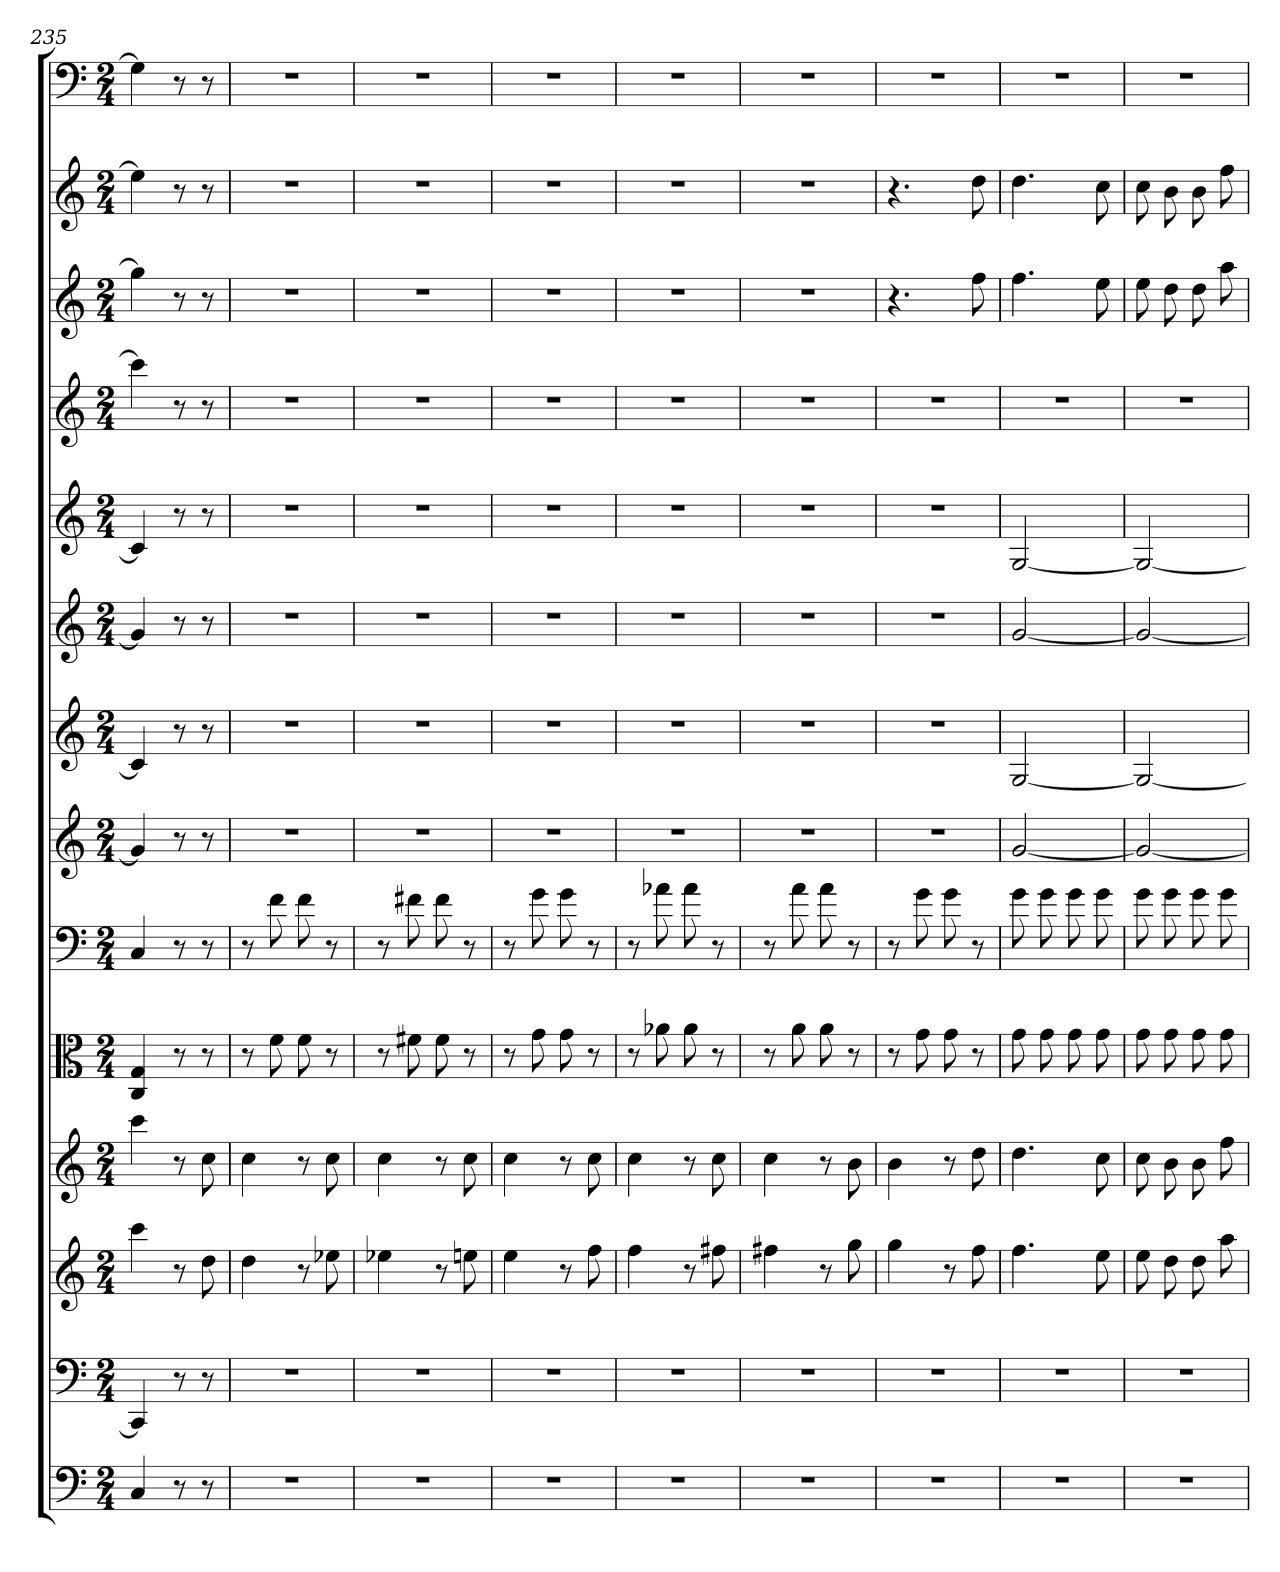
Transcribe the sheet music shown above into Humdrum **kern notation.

**kern	**kern	**kern	**kern	**kern	**kern	**kern	**kern	**kern	**kern	**kern	**kern	**kern	**kern
*part14	*part13	*part12	*part11	*part10	*part9	*part8	*part7	*part6	*part5	*part4	*part3	*part2	*part1
*staff14	*staff13	*staff12	*staff11	*staff10	*staff9	*staff8	*staff7	*staff6	*staff5	*staff4	*staff3	*staff2	*staff1
*clefF4	*clefF4	*	*	*clefC3	*clefF4	*	*	*	*	*	*	*	*clefF4
*k[]	*k[]	*k[]	*k[]	*k[]	*k[]	*k[]	*k[]	*k[]	*k[]	*k[]	*k[]	*k[]	*k[]
*C:	*C:	*C:	*C:	*C:	*C:	*C:	*C:	*C:	*C:	*C:	*C:	*C:	*C:
*M2/4	*M2/4	*M2/4	*M2/4	*M2/4	*M2/4	*M2/4	*M2/4	*M2/4	*M2/4	*M2/4	*M2/4	*M2/4	*M2/4
=235	=235	=235	=235	=235	=235	=235	=235	=235	=235	=235	=235	=235	=235
4C	4CC]	4ccc	4ccc	4C 4G	4C	4g]	4c]	4g]	4c]	4ccc]	4gg]	4ee]	4G]
8r	8r	8r	8r	8r	8r	8r	8r	8r	8r	8r	8r	8r	8r
8r	8r	8dd	8cc	8r	8r	8r	8r	8r	8r	8r	8r	8r	8r
=236	=236	=236	=236	=236	=236	=236	=236	=236	=236	=236	=236	=236	=236
2r	2r	4dd	4cc	8r	8r	2r	2r	2r	2r	2r	2r	2r	2r
.	.	.	.	8f	8f	.	.	.	.	.	.	.	.
.	.	8r	8r	8f	8f	.	.	.	.	.	.	.	.
.	.	8ee-X	8cc	8r	8r	.	.	.	.	.	.	.	.
=237	=237	=237	=237	=237	=237	=237	=237	=237	=237	=237	=237	=237	=237
2r	2r	4ee-X	4cc	8r	8r	2r	2r	2r	2r	2r	2r	2r	2r
.	.	.	.	8f#X	8f#X	.	.	.	.	.	.	.	.
.	.	8r	8r	8f#	8f#	.	.	.	.	.	.	.	.
.	.	8een	8cc	8r	8r	.	.	.	.	.	.	.	.
=238	=238	=238	=238	=238	=238	=238	=238	=238	=238	=238	=238	=238	=238
2r	2r	4ee	4cc	8r	8r	2r	2r	2r	2r	2r	2r	2r	2r
.	.	.	.	8g	8g	.	.	.	.	.	.	.	.
.	.	8r	8r	8g	8g	.	.	.	.	.	.	.	.
.	.	8ff	8cc	8r	8r	.	.	.	.	.	.	.	.
=239	=239	=239	=239	=239	=239	=239	=239	=239	=239	=239	=239	=239	=239
2r	2r	4ff	4cc	8r	8r	2r	2r	2r	2r	2r	2r	2r	2r
.	.	.	.	8a-X	8a-X	.	.	.	.	.	.	.	.
.	.	8r	8r	8a-	8a-	.	.	.	.	.	.	.	.
.	.	8ff#X	8cc	8r	8r	.	.	.	.	.	.	.	.
=240	=240	=240	=240	=240	=240	=240	=240	=240	=240	=240	=240	=240	=240
2r	2r	4ff#X	4cc	8r	8r	2r	2r	2r	2r	2r	2r	2r	2r
.	.	.	.	8a	8a	.	.	.	.	.	.	.	.
.	.	8r	8r	8a	8a	.	.	.	.	.	.	.	.
.	.	8gg	8b	8r	8r	.	.	.	.	.	.	.	.
=241	=241	=241	=241	=241	=241	=241	=241	=241	=241	=241	=241	=241	=241
2r	2r	4gg	4b	8r	8r	2r	2r	2r	2r	2r	4.r	4.r	2r
.	.	.	.	8g	8g	.	.	.	.	.	.	.	.
.	.	8r	8r	8g	8g	.	.	.	.	.	.	.	.
.	.	8ff	8dd	8r	8r	.	.	.	.	.	8ff	8dd	.
=242	=242	=242	=242	=242	=242	=242	=242	=242	=242	=242	=242	=242	=242
2r	2r	4.ff	4.dd	8g	8g	[2g	[2G	[2g	[2G	2r	4.ff	4.dd	2r
.	.	.	.	8g	8g	.	.	.	.	.	.	.	.
.	.	.	.	8g	8g	.	.	.	.	.	.	.	.
.	.	8ee	8cc	8g	8g	.	.	.	.	.	8ee	8cc	.
=243	=243	=243	=243	=243	=243	=243	=243	=243	=243	=243	=243	=243	=243
2r	2r	8ee	8cc	8g	8g	2g_	2G_	2g_	2G_	2r	8ee	8cc	2r
.	.	8dd	8b	8g	8g	.	.	.	.	.	8dd	8b	.
.	.	8dd	8b	8g	8g	.	.	.	.	.	8dd	8b	.
.	.	8aa	8ff	8g	8g	.	.	.	.	.	8aa	8ff	.
=	=	=	=	=	=	=	=	=	=	=	=	=	=
*-	*-	*-	*-	*-	*-	*-	*-	*-	*-	*-	*-	*-	*-
